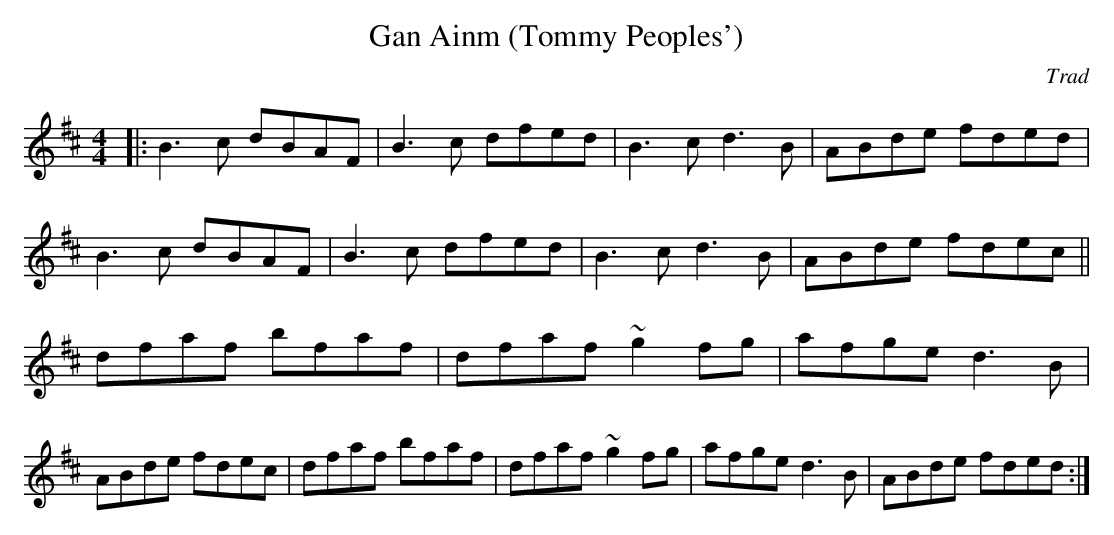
X:1
T:Gan Ainm (Tommy Peoples')
M:4/4
C:Trad
K:D
|:B3 c dBAF|B3 c dfed|B3 c d3 B| ABde fded|\
B3 c dBAF|B3 c dfed|B3 c d3 B|ABde fdec||\
dfaf bfaf|dfaf ~g2 fg| afge d3 B|ABde fdec|\
dfaf bfaf|dfaf ~g2 fg| afge d3B|ABde fded:|
